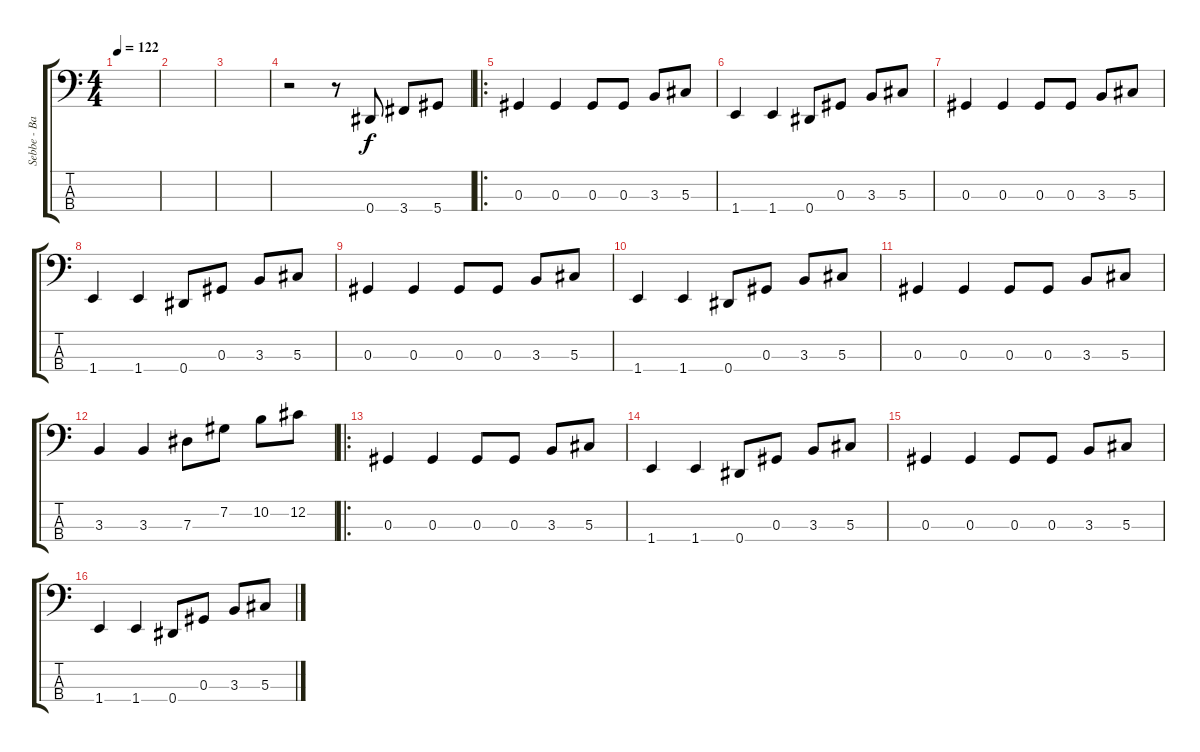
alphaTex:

\track ("Sebbe - Bass Guitar" "Sebbe - Ba") {instrument electricbasspick}
\staff {score tabs}
\tuning (Gb2 Db2 Ab1 Eb1) {hide}
\ts (4 4)
\tempo 122
\clef f4
\ks c
|
|
|
r.2 r.8 0.4.8 3.4.8 5.4.8 |
\ro
0.3.4 0.3.4 0.3.8 0.3.8 3.3.8 5.3.8 |
1.4.4 1.4.4 0.4.8 0.3.8 3.3.8 5.3.8 |
0.3.4 0.3.4 0.3.8 0.3.8 3.3.8 5.3.8 |
1.4.4 1.4.4 0.4.8 0.3.8 3.3.8 5.3.8 |
0.3.4 0.3.4 0.3.8 0.3.8 3.3.8 5.3.8 |
1.4.4 1.4.4 0.4.8 0.3.8 3.3.8 5.3.8 |
0.3.4 0.3.4 0.3.8 0.3.8 3.3.8 5.3.8 |
3.3.4 3.3.4 7.3.8 7.2.8 10.2.8 12.2.8 |
\ro
0.3.4 0.3.4 0.3.8 0.3.8 3.3.8 5.3.8 |
1.4.4 1.4.4 0.4.8 0.3.8 3.3.8 5.3.8 |
0.3.4 0.3.4 0.3.8 0.3.8 3.3.8 5.3.8 |
1.4.4 1.4.4 0.4.8 0.3.8 3.3.8 5.3.8
